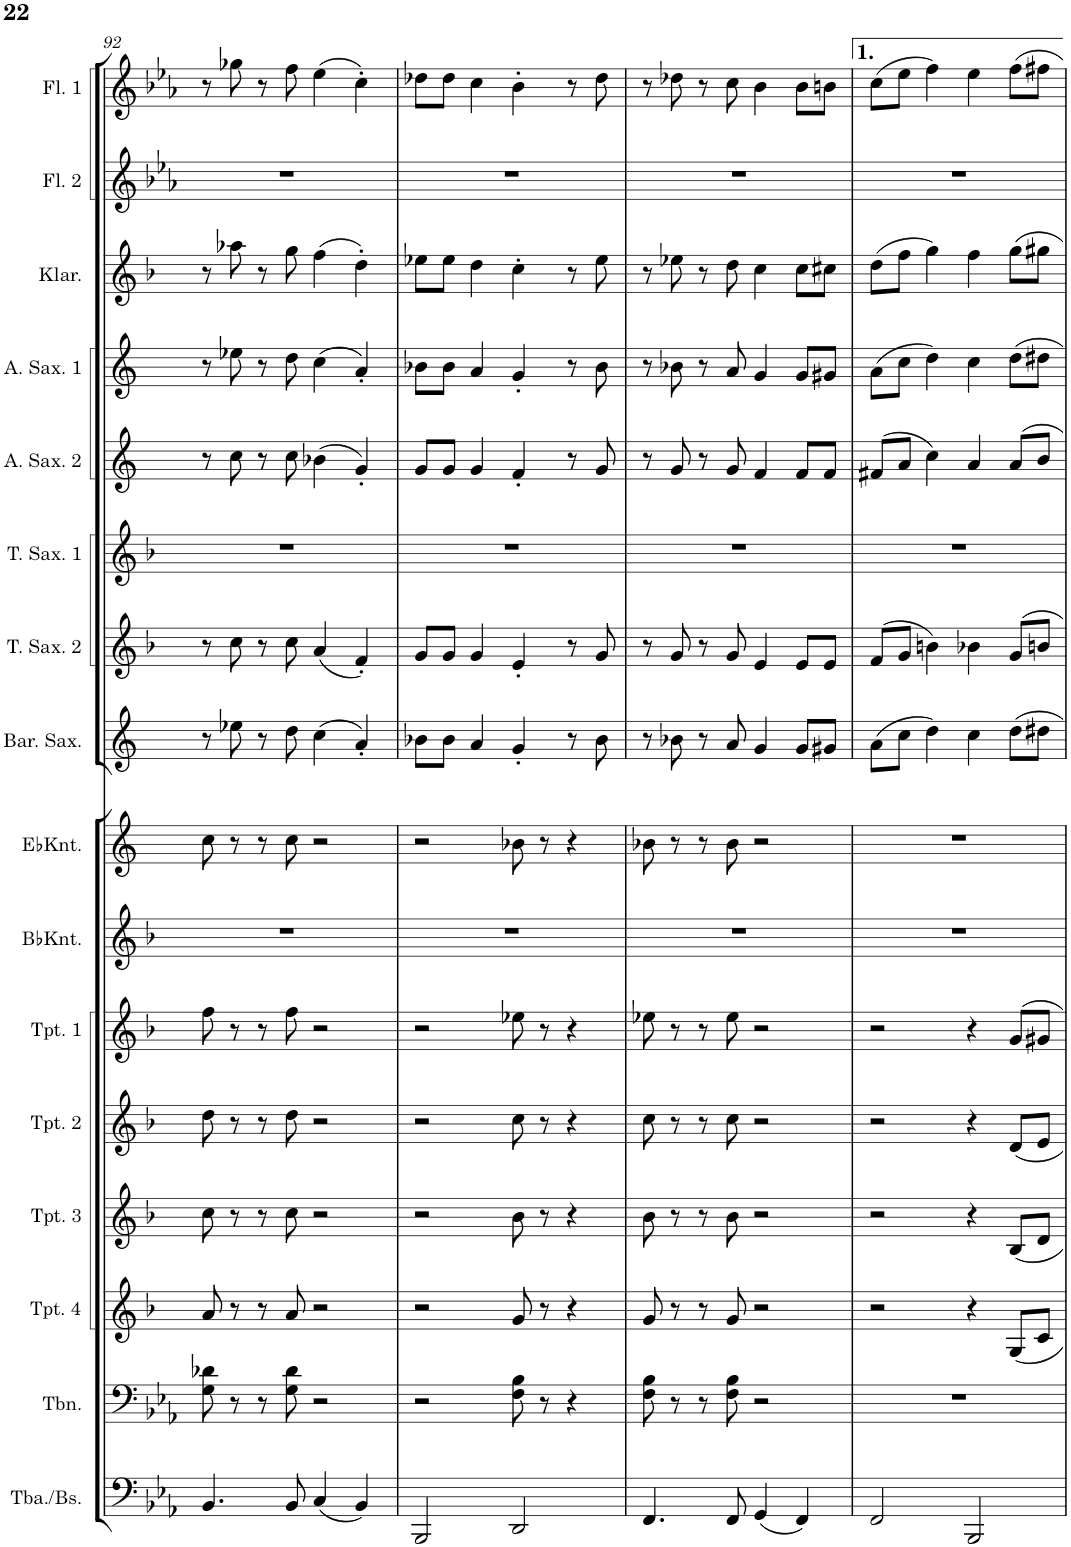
**kern	**kern	**kern	**kern	**kern	**kern	**kern	**kern	**kern	**kern	**kern	**kern	**kern	**kern	**kern	**kern
*part16	*part15	*part14	*part13	*part12	*part11	*part10	*part9	*part8	*part7	*part6	*part5	*part4	*part3	*part2	*part1
*staff16	*staff15	*staff14	*staff13	*staff12	*staff11	*staff10	*staff9	*staff8	*staff7	*staff6	*staff5	*staff4	*staff3	*staff2	*staff1
*I"Tuba/Elbas	*I"Tromboner	*I"Trumpet 4	*I"Trumpet 3	*I"Trumpet 2	*I"Trumpet 1	*I"Bb Kornett	*I"Eb Kornett	*I"Barytonsax	*I"Tenosax 2	*I"Tenorsax 1	*I"Altsax 2	*I"Altsax 1	*I"Klantinetter	*I"Flöjt 2	*I"Flöjt 1
*I'Tba./Bs.	*I'Tbn.	*I'Tpt. 4	*I'Tpt. 3	*I'Tpt. 2	*I'Tpt. 1	*I'BbKnt.	*I'EbKnt.	*I'Bar. Sax.	*I'T. Sax. 2	*I'T. Sax. 1	*I'A. Sax. 2	*I'A. Sax. 1	*I'Klar.	*I'Fl. 2	*I'Fl. 1
!!LO:PB:g=z
*clefF4	*clefF4	*clefG2	*clefG2	*clefG2	*clefG2	*clefG2	*clefG2	*clefG2	*clefG2	*clefG2	*clefG2	*clefG2	*clefG2	*clefG2	*clefG2
*	*	*Trd1c2	*Trd1c2	*Trd1c2	*Trd1c2	*Trd1c2	*Trd-2c-3	*Trd12c21	*Trd8c14	*Trd8c14	*Trd5c9	*Trd5c9	*Trd1c2	*	*
*k[b-e-a-]	*k[b-e-a-]	*k[b-]	*k[b-]	*k[b-]	*k[b-]	*k[b-]	*k[]	*k[]	*k[b-]	*k[b-]	*k[]	*k[]	*k[b-]	*k[b-e-a-]	*k[b-e-a-]
*M2/2	*M2/2	*M2/2	*M2/2	*M2/2	*M2/2	*M2/2	*M2/2	*M2/2	*M2/2	*M2/2	*M2/2	*M2/2	*M2/2	*M2/2	*M2/2
*met(c|)	*met(c|)	*met(c|)	*met(c|)	*met(c|)	*met(c|)	*met(c|)	*met(c|)	*met(c|)	*met(c|)	*met(c|)	*met(c|)	*met(c|)	*met(c|)	*met(c|)	*met(c|)
=92	=92	=92	=92	=92	=92	=92	=92	=92	=92	=92	=92	=92	=92	=92	=92
4.BB-/	8G\ 8d-X\	8a/	8cc\	8dd\	8ff\	1r	8cc\	8r	8r	1r	8r	8r	8r	1r	8r
.	8r	8r	8r	8r	8r	.	8r	8ee-X\	8cc\	.	8cc\	8ee-X\	8aa-X\	.	8gg-X\
.	8r	8r	8r	8r	8r	.	8r	8r	8r	.	8r	8r	8r	.	8r
8BB-/	8G\ 8d-\	8a/	8cc\	8dd\	8ff\	.	8cc\	8dd\	8cc\	.	8cc\	8dd\	8gg\	.	8ff\
(4C/	2r	2r	2r	2r	2r	.	2r	(4cc\	(4a/	.	(4b-X\	(4cc\	(4ff\	.	(4ee-\
4BB-/)	.	.	.	.	.	.	.	4a'/)	4f'/)	.	4g'/)	4a'/)	4dd'\)	.	4cc'\)
=93	=93	=93	=93	=93	=93	=93	=93	=93	=93	=93	=93	=93	=93	=93	=93
2BBB-/	2r	2r	2r	2r	2r	1r	2r	8b-X\L	8g/L	1r	8g/L	8b-X\L	8ee-X\L	1r	8dd-X\L
.	.	.	.	.	.	.	.	8b-\J	8g/J	.	8g/J	8b-\J	8ee-\J	.	8dd-\J
.	.	.	.	.	.	.	.	4a/	4g/	.	4g/	4a/	4dd\	.	4cc\
2DD/	8F\ 8B-\	8g/	8b-\	8cc\	8ee-X\	.	8b-X\	4g'/	4e'/	.	4f'/	4g'/	4cc'\	.	4b-'\
.	8r	8r	8r	8r	8r	.	8r	.	.	.	.	.	.	.	.
.	4r	4r	4r	4r	4r	.	4r	8r	8r	.	8r	8r	8r	.	8r
.	.	.	.	.	.	.	.	8b-\	8g/	.	8g/	8b-\	8ee-\	.	8dd-\
=94	=94	=94	=94	=94	=94	=94	=94	=94	=94	=94	=94	=94	=94	=94	=94
4.FF/	8F\ 8B-\	8g/	8b-\	8cc\	8ee-X\	1r	8b-X\	8r	8r	1r	8r	8r	8r	1r	8r
.	8r	8r	8r	8r	8r	.	8r	8b-X\	8g/	.	8g/	8b-X\	8ee-X\	.	8dd-X\
.	8r	8r	8r	8r	8r	.	8r	8r	8r	.	8r	8r	8r	.	8r
8FF/	8F\ 8B-\	8g/	8b-\	8cc\	8ee-\	.	8b-\	8a/	8g/	.	8g/	8a/	8dd\	.	8cc\
(4GG/	2r	2r	2r	2r	2r	.	2r	4g/	4e/	.	4f/	4g/	4cc\	.	4b-\
4FF/)	.	.	.	.	.	.	.	8g/L	8e/L	.	8f/L	8g/L	8cc\L	.	8b-\L
.	.	.	.	.	.	.	.	8g#X/J	8e/J	.	8f/J	8g#X/J	8cc#X\J	.	8bn\J
=95	=95	=95	=95	=95	=95	=95	=95	=95	=95	=95	=95	=95	=95	=95	=95
2FF/	1r	2r	2r	2r	2r	1r	1r	(8a\L	(8f/L	1r	(8f#X/L	(8a\L	(8dd\L	1r	(8cc\L
.	.	.	.	.	.	.	.	8cc\J	8g/J	.	8a/J	8cc\J	8ff\J	.	8ee-\J
.	.	.	.	.	.	.	.	4dd\)	4bn\)	.	4cc\)	4dd\)	4gg\)	.	4ff\)
2BBB-/	.	4r	4r	4r	4r	.	.	4cc\	4b-X\	.	4a/	4cc\	4ff\	.	4ee-\
.	.	8G/L	8B-/L	8d/L	8g/L	.	.	8dd\L	8g/L	.	8a/L	8dd\L	8gg\L	.	8ff\L
.	.	8c/J	8d/J	8e/J	8g#X/J	.	.	8dd#X\J	8bn/J	.	8b/J	8dd#X\J	8gg#X\J	.	8ff#X\J
=	=	=	=	=	=	=	=	=	=	=	=	=	=	=	=
*-	*-	*-	*-	*-	*-	*-	*-	*-	*-	*-	*-	*-	*-	*-	*-
